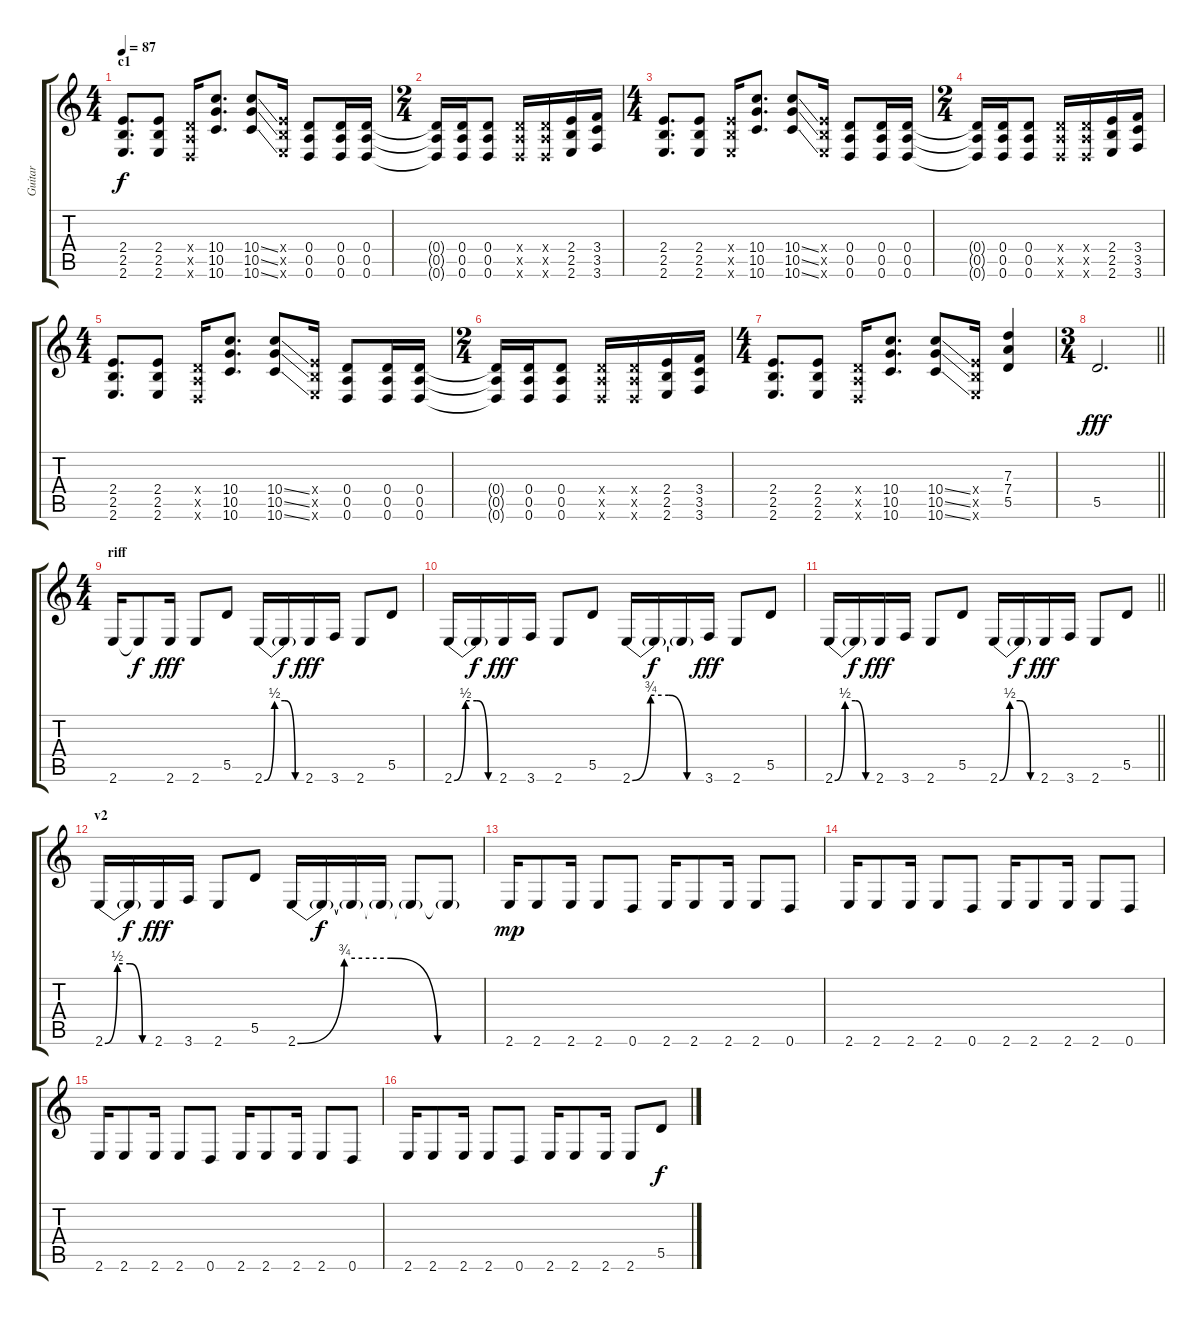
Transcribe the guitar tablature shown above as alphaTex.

\track ("Guitar" "Guitar") {instrument overdrivenguitar}
\staff {score tabs}
\tuning (E4 B3 G3 D3 A2 D2) {hide}
\ts (4 4)
\section ("" "c1")
\tempo 87
\clef g2
\ks c
(2.4 2.5 2.6).8{d dy f} (2.4 2.5 2.6).8 (0.4{x} 0.5{x} 0.6{x}).16 (10.4 10.5 10.6).8{d} (10.4{ss} 10.5{ss} 10.6{ss}).8 (2.4{x} 2.5{x} 2.6{x}).16 (0.4 0.5 0.6).8 (0.4 0.5 0.6).16 (0.4 0.5 0.6).16 |
\ts (2 4)
(0.4{t} 0.5{t} 0.6{t}).16 (0.4 0.5 0.6).16 (0.4 0.5 0.6).8 (0.4{x} 0.5{x} 0.6{x}).16 (0.4{x} 0.5{x} 0.6{x}).16 (2.4 2.5 2.6).16 (3.4 3.5 3.6).16 |
\ts (4 4)
(2.4 2.5 2.6).8{d} (2.4 2.5 2.6).8 (2.4{x} 2.5{x} 2.6{x}).16 (10.4 10.5 10.6).8{d} (10.4{ss} 10.5{ss} 10.6{ss}).8 (2.4{x} 2.5{x} 2.6{x}).16 (0.4 0.5 0.6).8 (0.4 0.5 0.6).16 (0.4 0.5 0.6).16 |
\ts (2 4)
(0.4{t} 0.5{t} 0.6{t}).16 (0.4 0.5 0.6).16 (0.4 0.5 0.6).8 (0.4{x} 0.5{x} 0.6{x}).16 (0.4{x} 0.5{x} 0.6{x}).16 (2.4 2.5 2.6).16 (3.4 3.5 3.6).16 |
\ts (4 4)
(2.4 2.5 2.6).8{d} (2.4 2.5 2.6).8 (0.4{x} 0.5{x} 0.6{x}).16 (10.4 10.5 10.6).8{d} (10.4{ss} 10.5{ss} 10.6{ss}).8 (2.4{x} 2.5{x} 2.6{x}).16 (0.4 0.5 0.6).8 (0.4 0.5 0.6).16 (0.4 0.5 0.6).16 |
\ts (2 4)
(0.4{t} 0.5{t} 0.6{t}).16 (0.4 0.5 0.6).16 (0.4 0.5 0.6).8 (0.4{x} 0.5{x} 0.6{x}).16 (0.4{x} 0.5{x} 0.6{x}).16 (2.4 2.5 2.6).16 (3.4 3.5 3.6).16 |
\ts (4 4)
(2.4 2.5 2.6).8{d} (2.4 2.5 2.6).8 (0.4{x} 0.5{x} 0.6{x}).16 (10.4 10.5 10.6).8{d} (10.4{ss} 10.5{ss} 10.6{ss}).8 (2.4{x} 2.5{x} 2.6{x}).16 (7.3 7.4 5.5).4 |
\ts (3 4)
\barLineRight lightlight
5.5.2{d dy fff} |
\ts (4 4)
\section ("" "riff")
2.6.16 2.6{t}.8{dy f} 2.6.16{dy fff} 2.6.8 5.5.8 2.6{be (custom 0 0 15 2 30 2 45 0 60 0)}.16 2.6{t}.16{dy f} 2.6.16{dy fff} 3.6.16 2.6.8 5.5.8 |
2.6{be (custom 0 0 15 2 30 2 45 0 60 0)}.16 2.6{t}.16{dy f} 2.6.16{dy fff} 3.6.16 2.6.8 5.5.8 2.6{be (custom 0 0 15 3 30 3 45 0 60 0)}.16 2.6{t}.16{dy f} 2.6{t}.16 3.6.16{dy fff} 2.6.8 5.5.8 |
\barLineRight lightlight
2.6{be (custom 0 0 15 2 30 2 45 0 60 0)}.16 2.6{t}.16{dy f} 2.6.16{dy fff} 3.6.16 2.6.8 5.5.8 2.6{be (custom 0 0 15 2 30 2 45 0 60 0)}.16 2.6{t}.16{dy f} 2.6.16{dy fff} 3.6.16 2.6.8 5.5.8 |
\section ("" "v2")
2.6{be (custom 0 0 15 2 30 2 45 0 60 0)}.16 2.6{t}.16{dy f} 2.6.16{dy fff} 3.6.16 2.6.8 5.5.8 2.6{be (custom 0 0 15 3 30 3 45 0 60 0)}.16 2.6{t}.16{dy f} 2.6{t}.16 2.6{t}.16 2.6{t}.8 2.6{t}.8 |
2.6.16{dy mp} 2.6.8 2.6.16 2.6.8 0.6.8 2.6.16 2.6.8 2.6.16 2.6.8 0.6.8 |
2.6.16 2.6.8 2.6.16 2.6.8 0.6.8 2.6.16 2.6.8 2.6.16 2.6.8 0.6.8 |
2.6.16 2.6.8 2.6.16 2.6.8 0.6.8 2.6.16 2.6.8 2.6.16 2.6.8 0.6.8 |
2.6.16 2.6.8 2.6.16 2.6.8 0.6.8 2.6.16 2.6.8 2.6.16 2.6.8 5.5.8{dy f}
